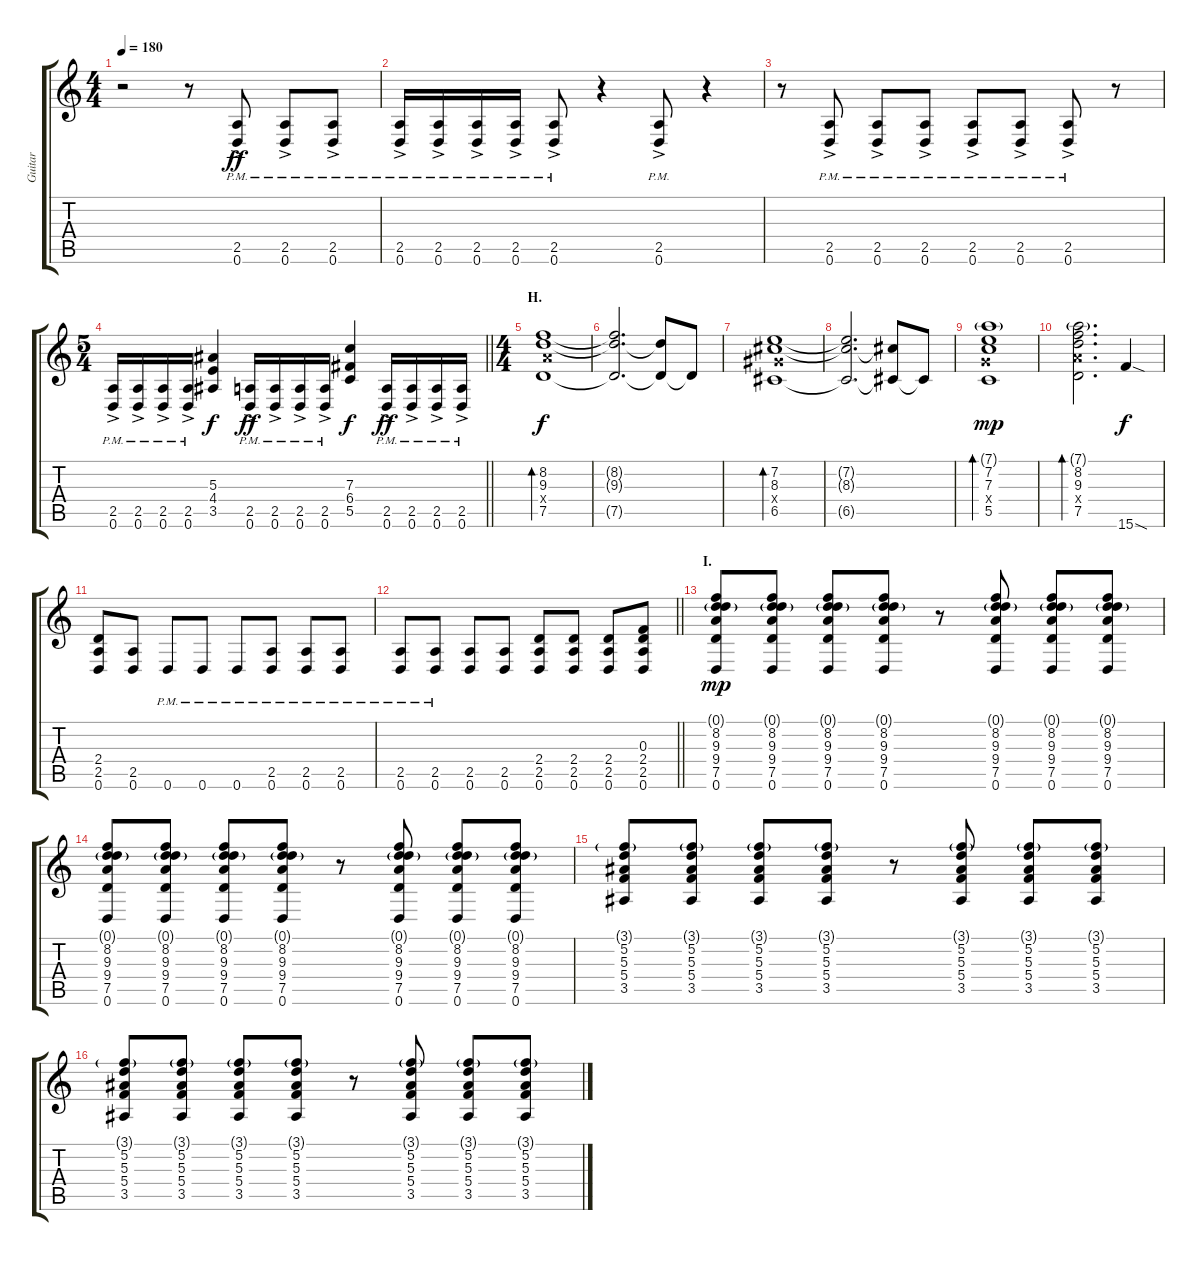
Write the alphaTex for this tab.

\track ("Guitar" "Guitar") {instrument distortionguitar}
\staff {score tabs}
\tuning (D4 A3 F3 C3 G2 D2) {hide}
\ts (4 4)
\tempo 180
\clef g2
\ks c
r.2{dy ff} r.8 (2.5{ac pm} 0.6{ac pm}).8 (2.5{ac pm} 0.6{ac pm}).8 (2.5{ac pm} 0.6{ac pm}).8 |
(2.5{ac pm} 0.6{ac pm}).16 (2.5{ac pm} 0.6{ac pm}).16 (2.5{ac pm} 0.6{ac pm}).16 (2.5{ac pm} 0.6{ac pm}).16 (2.5{ac pm} 0.6{ac pm}).8 r.4 (2.5{ac pm} 0.6{ac pm}).8 r.4 |
r.8 (2.5{ac pm} 0.6{ac pm}).8 (2.5{ac pm} 0.6{ac pm}).8 (2.5{ac pm} 0.6{ac pm}).8 (2.5{ac pm} 0.6{ac pm}).8 (2.5{ac pm} 0.6{ac pm}).8 (2.5{ac pm} 0.6{ac pm}).8 r.8 |
\ts (5 4)
\barLineRight lightlight
(2.5{ac pm} 0.6{ac pm}).16 (2.5{ac pm} 0.6{ac pm}).16 (2.5{ac pm} 0.6{ac pm}).16 (2.5{ac pm} 0.6{ac pm}).16 (5.3 4.4 3.5).4{dy f} (2.5{ac pm} 0.6{ac pm}).16{dy ff} (2.5{ac pm} 0.6{ac pm}).16 (2.5{ac pm} 0.6{ac pm}).16 (2.5{ac pm} 0.6{ac pm}).16 (7.3 6.4 5.5).4{dy f} (2.5{ac pm} 0.6{ac pm}).16{dy ff} (2.5{ac pm} 0.6{ac pm}).16 (2.5{ac pm} 0.6{ac pm}).16 (2.5{ac pm} 0.6{ac pm}).16 |
\ts (4 4)
\section ("" "H.")
(8.2 9.3 9.4{x} 7.5).1{bd 240 dy f volume 8} |
(8.2{t} 9.3{t} 7.5{t}).2{d} (9.3{t} 7.5{t}).8 7.5{t}.8 |
(7.2 8.3 8.4{x} 6.5).1{bd 240} |
(7.2{t} 8.3{t} 6.5{t}).2{d} (8.3{t} 6.5{t}).8 6.5{t}.8 |
(7.1{g} 7.2 7.3 7.4{x} 5.5).1{bd 240 dy mp} |
(7.1{g} 8.2 9.3 9.4{x} 7.5).2{d bd 240} 15.6{sod}.4{dy f} |
(2.4 2.5 0.6).8{volume 13} (2.5 0.6).8 0.6{pm}.8 0.6{pm}.8 0.6{pm}.8 (2.5{pm} 0.6{pm}).8 (2.5{pm} 0.6{pm}).8 (2.5{pm} 0.6{pm}).8 |
\barLineRight lightlight
(2.5{pm} 0.6{pm}).8 (2.5{pm} 0.6{pm}).8 (2.5 0.6).8 (2.5 0.6).8 (2.4 2.5 0.6).8 (2.4 2.5 0.6).8 (2.4 2.5 0.6).8 (0.3 2.4 2.5 0.6).8 |
\section ("" "I.")
(0.1{g} 8.2 9.3 9.4 7.5 0.6).8{dy mp} (0.1{g} 8.2 9.3 9.4 7.5 0.6).8 (0.1{g} 8.2 9.3 9.4 7.5 0.6).8 (0.1{g} 8.2 9.3 9.4 7.5 0.6).8 r.8 (0.1{g} 8.2 9.3 9.4 7.5 0.6).8 (0.1{g} 8.2 9.3 9.4 7.5 0.6).8 (0.1{g} 8.2 9.3 9.4 7.5 0.6).8 |
(0.1{g} 8.2 9.3 9.4 7.5 0.6).8 (0.1{g} 8.2 9.3 9.4 7.5 0.6).8 (0.1{g} 8.2 9.3 9.4 7.5 0.6).8 (0.1{g} 8.2 9.3 9.4 7.5 0.6).8 r.8 (0.1{g} 8.2 9.3 9.4 7.5 0.6).8 (0.1{g} 8.2 9.3 9.4 7.5 0.6).8 (0.1{g} 8.2 9.3 9.4 7.5 0.6).8 |
(3.1{g} 5.2 5.3 5.4 3.5).8 (3.1{g} 5.2 5.3 5.4 3.5).8 (3.1{g} 5.2 5.3 5.4 3.5).8 (3.1{g} 5.2 5.3 5.4 3.5).8 r.8 (3.1{g} 5.2 5.3 5.4 3.5).8 (3.1{g} 5.2 5.3 5.4 3.5).8 (3.1{g} 5.2 5.3 5.4 3.5).8 |
(3.1{g} 5.2 5.3 5.4 3.5).8 (3.1{g} 5.2 5.3 5.4 3.5).8 (3.1{g} 5.2 5.3 5.4 3.5).8 (3.1{g} 5.2 5.3 5.4 3.5).8 r.8 (3.1{g} 5.2 5.3 5.4 3.5).8 (3.1{g} 5.2 5.3 5.4 3.5).8 (3.1{g} 5.2 5.3 5.4 3.5).8
